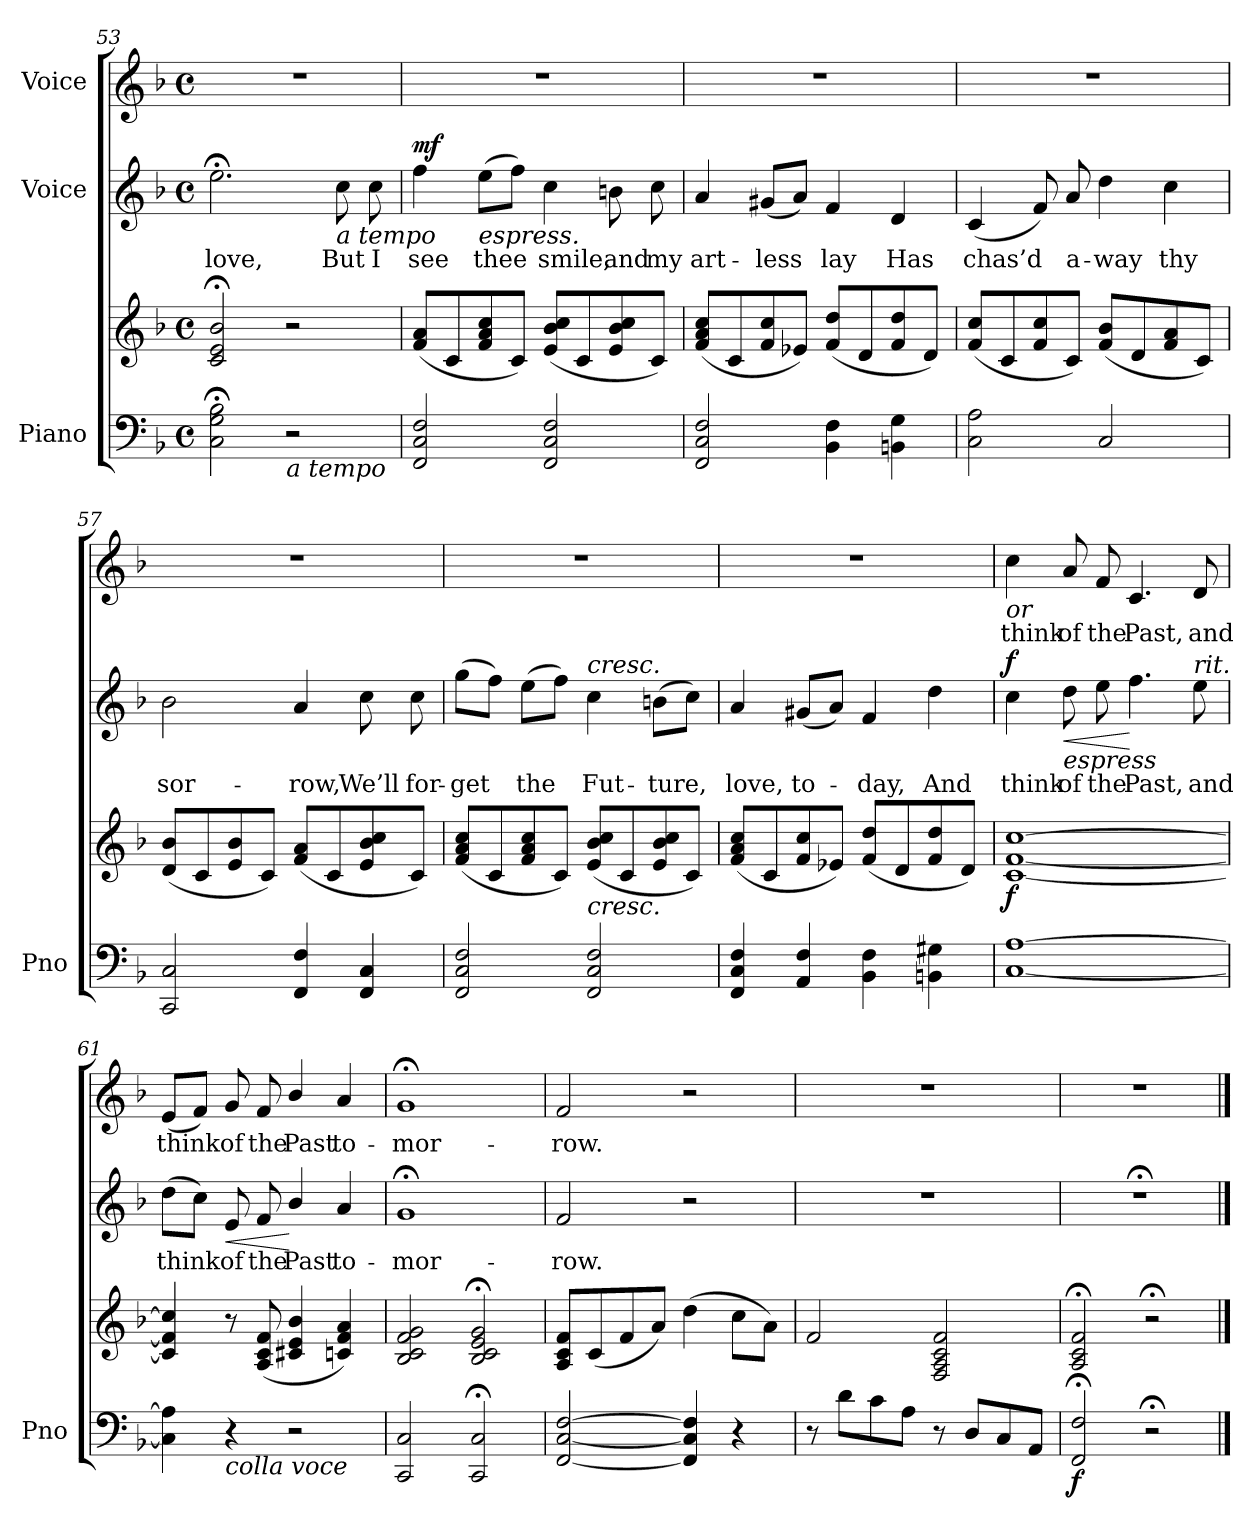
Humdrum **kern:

**kern	**kern	**dynam	**kern	**text	**dynam	**kern	**text
*part3	*part3	*part3	*part2	*part2	*part2	*part1	*part1
*staff4	*staff3	*staff3/4	*staff2	*staff2	*staff2	*staff1	*staff1
*I"Piano	*	*	*I"Voice	*	*	*I"Voice	*
*I'Pno	*	*	*	*	*	*	*
!!LO:LB:g=z
*clefF4	*clefG2	*	*clefG2	*	*	*clefG2	*
*k[b-]	*k[b-]	*	*k[b-]	*	*	*k[b-]	*
*M4/4	*M4/4	*	*M4/4	*	*	*M4/4	*
*met(c)	*met(c)	*	*met(c)	*	*	*met(c)	*
=53	=53	=53	=53	=53	=53	=53	=53
!	!	!	!	!LO:LY:b	!	!	!
2C\;< 2G\;< 2B-\;<	2c/;< 2e/;< 2b-/;<	.	2.ee;<\	love,	.	1r	.
!LO:TX:b:i:t=a tempo	!	!	!	!	!	!	!
2r	2r	.	.	.	.	.	.
!	!	!	!LO:TX:b:i:t=a tempo	!	!	!	!
!	!	!	!	!LO:LY:b	!	!	!
.	.	.	8cc\	But	.	.	.
!	!	!	!	!LO:LY:b	!	!	!
.	.	.	8cc\	I	.	.	.
=54	=54	=54	=54	=54	=54	=54	=54
!	!	!	!	!LO:LY:b	!LO:DY:a	!	!
2FF/ 2C/ 2F/	(8f/ 8a/L	.	4ff\	see	mf	1r	.
.	8c/	.	.	.	.	.	.
!	!	!	!LO:TX:b:i:t=espress.	!	!	!	!
!	!	!	!	!LO:LY:b	!	!	!
.	8f/ 8a/ 8cc/	.	(8ee\L	thee	.	.	.
.	8c/J)	.	8ff\J)	.	.	.	.
!	!	!	!	!LO:LY:b	!	!	!
2FF/ 2C/ 2F/	(8e/ 8b-/ 8cc/L	.	4cc\	smile,	.	.	.
.	8c/	.	.	.	.	.	.
!	!	!	!	!LO:LY:b	!	!	!
.	8e/ 8b-/ 8cc/	.	8bn\	and	.	.	.
!	!	!	!	!LO:LY:b	!	!	!
.	8c/J)	.	8cc\	my	.	.	.
=55	=55	=55	=55	=55	=55	=55	=55
!	!	!	!	!LO:LY:b	!	!	!
2FF/ 2C/ 2F/	(8f/ 8a/ 8cc/L	.	4a/	art-	.	1r	.
.	8c/	.	.	.	.	.	.
!	!	!	!	!LO:LY:b	!	!	!
.	8f/ 8cc/	.	(8g#X/L	-less	.	.	.
.	8e-X/J)	.	8a/J)	.	.	.	.
!	!	!	!	!LO:LY:b	!	!	!
4BB-\ 4F\	(8f/ 8dd/L	.	4f/	lay	.	.	.
.	8d/	.	.	.	.	.	.
!	!	!	!	!LO:LY:b	!	!	!
4BBn\ 4G\	8f/ 8dd/	.	4d/	Has	.	.	.
.	8d/J)	.	.	.	.	.	.
=56	=56	=56	=56	=56	=56	=56	=56
!	!	!	!	!LO:LY:b	!	!	!
2C\ 2A\	(8f/ 8cc/L	.	(4c/	chas’d	.	1r	.
.	8c/	.	.	.	.	.	.
.	8f/ 8cc/	.	8f/)	.	.	.	.
!	!	!	!	!LO:LY:b	!	!	!
.	8c/J)	.	8a/	a-	.	.	.
!	!	!	!	!LO:LY:b	!	!	!
2C/	(8f/ 8b-/L	.	4dd\	-way	.	.	.
.	8d/	.	.	.	.	.	.
!	!	!	!	!LO:LY:b	!	!	!
.	8f/ 8a/	.	4cc\	thy	.	.	.
.	8c/J)	.	.	.	.	.	.
!!LO:LB:g=z
=57	=57	=57	=57	=57	=57	=57	=57
!	!	!	!	!LO:LY:b	!	!	!
2CC/ 2C/	(8d/ 8b-/L	.	2b-\	sor-	.	1r	.
.	8c/	.	.	.	.	.	.
.	8e/ 8b-/	.	.	.	.	.	.
.	8c/J)	.	.	.	.	.	.
!	!	!	!	!LO:LY:b	!	!	!
4FF/ 4F/	(8f/ 8a/L	.	4a/	-row,	.	.	.
.	8c/	.	.	.	.	.	.
!	!	!	!	!LO:LY:b	!	!	!
4FF/ 4C/	8e/ 8b-/ 8cc/	.	8cc\	We’ll	.	.	.
!	!	!	!	!LO:LY:b	!	!	!
.	8c/J)	.	8cc\	for-	.	.	.
=58	=58	=58	=58	=58	=58	=58	=58
!	!	!	!	!LO:LY:b	!	!	!
2FF/ 2C/ 2F/	(8f/ 8a/ 8cc/L	.	(8gg\L	-get	.	1r	.
.	8c/	.	8ff\J)	.	.	.	.
!	!	!	!	!LO:LY:b	!	!	!
.	8f/ 8a/ 8cc/	.	(8ee\L	the	.	.	.
.	8c/J)	.	8ff\J)	.	.	.	.
!	!	!	!LO:TX:a:i:t=cresc.	!	!	!	!
!	!LO:TX:b:i:t=cresc.	!	!	!	!	!	!
!	!	!	!	!LO:LY:b	!	!	!
2FF/ 2C/ 2F/	(8e/ 8b-/ 8cc/L	.	4cc\	Fut-	.	.	.
.	8c/	.	.	.	.	.	.
!	!	!	!	!LO:LY:b	!	!	!
.	8e/ 8b-/ 8cc/	.	(8bn\L	-ture,	.	.	.
.	8c/J)	.	8cc\J)	.	.	.	.
=59	=59	=59	=59	=59	=59	=59	=59
!	!	!	!	!LO:LY:b	!	!	!
4FF/ 4C/ 4F/	(8f/ 8a/ 8cc/L	.	4a/	love,	.	1r	.
.	8c/	.	.	.	.	.	.
!	!	!	!	!LO:LY:b	!	!	!
4AA/ 4F/	8f/ 8cc/	.	(8g#X/L	to-	.	.	.
.	8e-X/J)	.	8a/J)	.	.	.	.
!	!	!	!	!LO:LY:b	!	!	!
4BB-\ 4F\	(8f/ 8dd/L	.	4f/	-day,	.	.	.
.	8d/	.	.	.	.	.	.
!	!	!	!	!LO:LY:b	!	!	!
4BBn\ 4G#X\	8f/ 8dd/	.	4dd\	And	.	.	.
.	8d/J)	.	.	.	.	.	.
=60	=60	=60	=60	=60	=60	=60	=60
!	!	!	!	!	!	!LO:TX:b:i:t=or	!
!	!	!LO:DY:b	!	!LO:LY:b	!LO:DY:a	!	!LO:LY:b
[1C [1A	[1c [1f [1cc	f	4cc\	think	f	4cc\	think
!	!	!	!LO:TX:b:i:t=espress	!	!	!	!
!	!	!	!	!LO:LY:b	!LO:HP:b	!	!LO:LY:b
.	.	.	8dd\	of	<	8a/	of
!	!	!	!	!LO:LY:b	!	!	!LO:LY:b
.	.	.	8ee\	the	.	8f/	the
!	!	!	!	!LO:LY:b	!	!	!LO:LY:b
.	.	.	4.ff\	Past,	[	4.c/	Past,
!	!	!	!LO:TX:a:i:t=rit.	!	!	!	!
!	!	!	!	!LO:LY:b	!	!	!LO:LY:b
.	.	.	8ee\	and	.	8d/	and
!!LO:LB:g=z
=61	=61	=61	=61	=61	=61	=61	=61
!	!	!	!	!LO:LY:b	!	!	!LO:LY:b
4C\] 4A\]	4c/] 4f/] 4cc/]	.	(8dd\L	think	.	(8e/L	think
.	.	.	8cc\J)	.	.	8f/J)	.
!LO:TX:b:i:t=colla voce	!	!	!	!	!	!	!
!	!	!	!	!LO:LY:b	!LO:HP:b	!	!LO:LY:b
4r	8r	.	8e/	of	<	8g/	of
!	!	!	!	!LO:LY:b	!	!	!LO:LY:b
.	(8A/ 8c/ 8f/	.	8f/	the	.	8f/	the
!	!	!	!	!LO:LY:b	!	!	!LO:LY:b
2r	4c#X/ 4e/ 4b-/	.	4b-/	Past	[	4b-/	Past
!	!	!	!	!LO:LY:b	!	!	!LO:LY:b
.	4cn/ 4f/ 4a/)	.	4a/	to-	.	4a/	to-
=62	=62	=62	=62	=62	=62	=62	=62
!	!	!	!	!LO:LY:b	!	!	!LO:LY:b
2CC/ 2C/	2B-/ 2c/ 2f/ 2g/	.	1g;<	-mor-	.	1g;<	-mor-
2CC/;< 2C/;<	2B-/;< 2c/;< 2e/;< 2g/;<	.	.	.	.	.	.
=63	=63	=63	=63	=63	=63	=63	=63
!	!	!	!	!LO:LY:b	!	!	!LO:LY:b
[2FF/ [2C/ [2F/	8A/ 8c/ 8f/L	.	2f/	-row.	.	2f/	-row.
.	(8c/	.	.	.	.	.	.
.	8f/	.	.	.	.	.	.
.	8a/J)	.	.	.	.	.	.
4FF/] 4C/] 4F/]	(4dd\	.	2r	.	.	2r	.
4r	8cc\L	.	.	.	.	.	.
.	8a\J)	.	.	.	.	.	.
=64	=64	=64	=64	=64	=64	=64	=64
8r	2f/	.	1r	.	.	1r	.
8d\L	.	.	.	.	.	.	.
8c\	.	.	.	.	.	.	.
8A\J	.	.	.	.	.	.	.
8r	2F/ 2A/ 2c/ 2f/	.	.	.	.	.	.
8D/L	.	.	.	.	.	.	.
8C/	.	.	.	.	.	.	.
8AA/J	.	.	.	.	.	.	.
=65	=65	=65	=65	=65	=65	=65	=65
!	!	!LO:DY:b=2	!	!	!	!	!
2FF/; 2F/;	2A/;< 2c/;< 2f/;<	f	1r;<	.	.	1r	.
2r;<	2r;<	.	.	.	.	.	.
==	==	==	==	==	==	==	==
*-	*-	*-	*-	*-	*-	*-	*-
